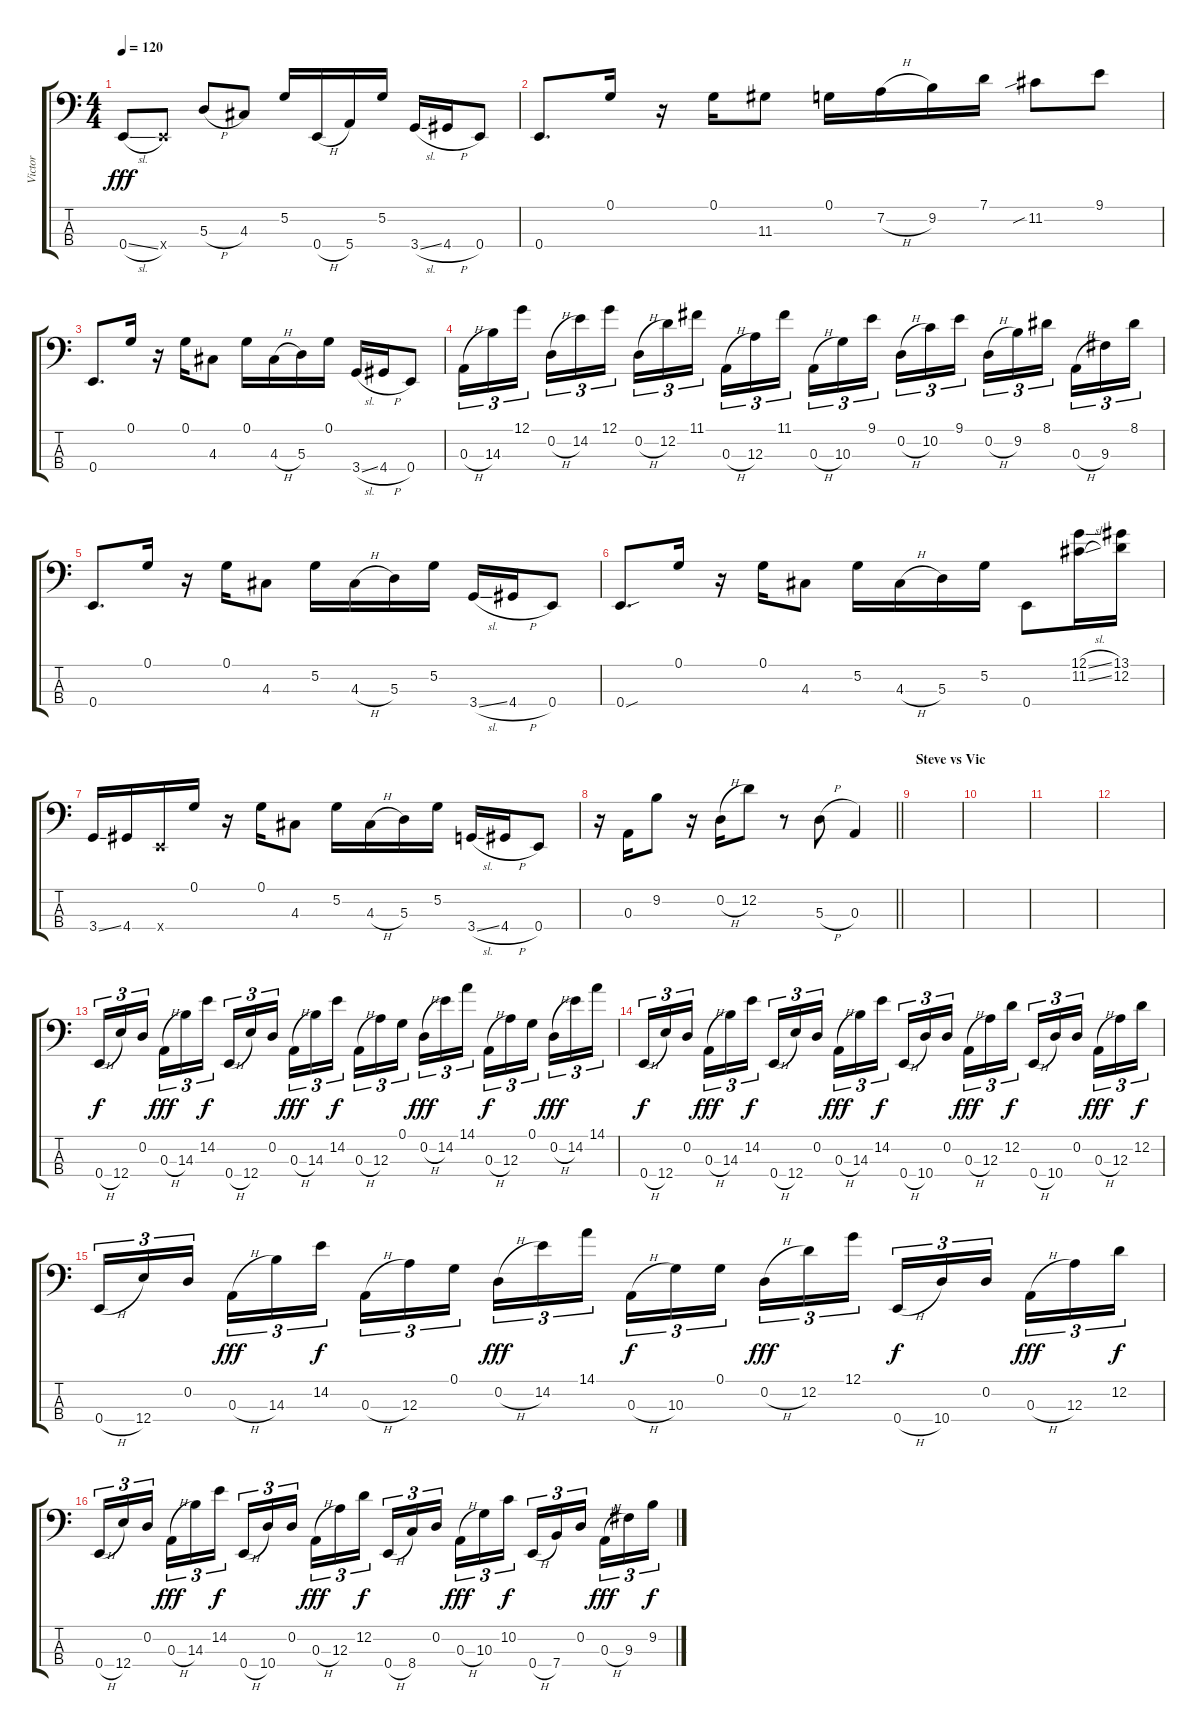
\track ("Victor" "Victor") {instrument electricbassfinger}
\staff {score tabs}
\tuning (G2 D2 A1 E1) {hide}
\ts (4 4)
\tempo 120
\clef f4
\ks c
0.4{sl}.8{dy fff} 0.4{x}.8 5.3{h}.8 4.3.8 5.2.16 0.4{h}.16 5.4.16 5.2.16 3.4{sl}.16 4.4{h}.16 0.4.8 |
0.4.8{d} 0.1.16 r.16 0.1.16 11.3.8 0.1.16 7.2{h}.16 9.2.16 7.1.16 11.2{sib}.8 9.1.8 |
0.4.8{d} 0.1.16 r.16 0.1.16 4.3.8 0.1.16 4.3{h}.16 5.3.16 0.1.16 3.4{sl}.16 4.4{h}.16 0.4.8 |
0.3{h}.16{tu (3 2)} 14.3.16{tu (3 2)} 12.1.16{tu (3 2) beam splitsecondary} 0.2{h}.16{tu (3 2)} 14.2.16{tu (3 2)} 12.1.16{tu (3 2)} 0.2{h}.16{tu (3 2)} 12.2.16{tu (3 2)} 11.1.16{tu (3 2) beam splitsecondary} 0.3{h}.16{tu (3 2)} 12.3.16{tu (3 2)} 11.1.16{tu (3 2)} 0.3{h}.16{tu (3 2)} 10.3.16{tu (3 2)} 9.1.16{tu (3 2) beam splitsecondary} 0.2{h}.16{tu (3 2)} 10.2.16{tu (3 2)} 9.1.16{tu (3 2)} 0.2{h}.16{tu (3 2)} 9.2.16{tu (3 2)} 8.1.16{tu (3 2) beam splitsecondary} 0.3{h}.16{tu (3 2)} 9.3.16{tu (3 2)} 8.1.16{tu (3 2)} |
0.4.8{d} 0.1.16 r.16 0.1.16 4.3.8 5.2.16 4.3{h}.16 5.3.16 5.2.16 3.4{sl}.16 4.4{h}.16 0.4.8 |
0.4{sou}.8{d} 0.1.16 r.16 0.1.16 4.3.8 5.2.16 4.3{h}.16 5.3.16 5.2.16 0.4.8 (12.1{sl} 11.2{sl}).16 (13.1 12.2).16 |
3.4{ss}.16 4.4.16 0.4{x}.16 0.1.16 r.16 0.1.16 4.3.8 5.2.16 4.3{h}.16 5.3.16 5.2.16 3.4{sl}.16 4.4{h}.16 0.4.8 |
\barLineRight lightlight
r.16 0.3.16 9.2.8 r.16 0.2{h}.16 12.2.8 r.8 5.3{h}.8 0.3.4 |
\section ("" "Steve vs Vic")
|
|
|
|
0.4{h}.16{tu (3 2) dy f} 12.4.16{tu (3 2)} 0.2.16{tu (3 2) beam splitsecondary} 0.3{h}.16{tu (3 2) dy fff} 14.3.16{tu (3 2)} 14.2.16{tu (3 2) dy f} 0.4{h}.16{tu (3 2)} 12.4.16{tu (3 2)} 0.2.16{tu (3 2) beam splitsecondary} 0.3{h}.16{tu (3 2) dy fff} 14.3.16{tu (3 2)} 14.2.16{tu (3 2) dy f} 0.3{h}.16{tu (3 2)} 12.3.16{tu (3 2)} 0.1.16{tu (3 2) beam splitsecondary} 0.2{h}.16{tu (3 2) dy fff} 14.2.16{tu (3 2)} 14.1.16{tu (3 2)} 0.3{h}.16{tu (3 2) dy f} 12.3.16{tu (3 2)} 0.1.16{tu (3 2) beam splitsecondary} 0.2{h}.16{tu (3 2) dy fff} 14.2.16{tu (3 2)} 14.1.16{tu (3 2)} |
0.4{h}.16{tu (3 2) dy f} 12.4.16{tu (3 2)} 0.2.16{tu (3 2) beam splitsecondary} 0.3{h}.16{tu (3 2) dy fff} 14.3.16{tu (3 2)} 14.2.16{tu (3 2) dy f} 0.4{h}.16{tu (3 2)} 12.4.16{tu (3 2)} 0.2.16{tu (3 2) beam splitsecondary} 0.3{h}.16{tu (3 2) dy fff} 14.3.16{tu (3 2)} 14.2.16{tu (3 2) dy f} 0.4{h}.16{tu (3 2)} 10.4.16{tu (3 2)} 0.2.16{tu (3 2) beam splitsecondary} 0.3{h}.16{tu (3 2) dy fff} 12.3.16{tu (3 2)} 12.2.16{tu (3 2) dy f} 0.4{h}.16{tu (3 2)} 10.4.16{tu (3 2)} 0.2.16{tu (3 2) beam splitsecondary} 0.3{h}.16{tu (3 2) dy fff} 12.3.16{tu (3 2)} 12.2.16{tu (3 2) dy f} |
0.4{h}.16{tu (3 2)} 12.4.16{tu (3 2)} 0.2.16{tu (3 2) beam splitsecondary} 0.3{h}.16{tu (3 2) dy fff} 14.3.16{tu (3 2)} 14.2.16{tu (3 2) dy f} 0.3{h}.16{tu (3 2)} 12.3.16{tu (3 2)} 0.1.16{tu (3 2) beam splitsecondary} 0.2{h}.16{tu (3 2) dy fff} 14.2.16{tu (3 2)} 14.1.16{tu (3 2)} 0.3{h}.16{tu (3 2) dy f} 10.3.16{tu (3 2)} 0.1.16{tu (3 2) beam splitsecondary} 0.2{h}.16{tu (3 2) dy fff} 12.2.16{tu (3 2)} 12.1.16{tu (3 2)} 0.4{h}.16{tu (3 2) dy f} 10.4.16{tu (3 2)} 0.2.16{tu (3 2) beam splitsecondary} 0.3{h}.16{tu (3 2) dy fff} 12.3.16{tu (3 2)} 12.2.16{tu (3 2) dy f} |
0.4{h}.16{tu (3 2)} 12.4.16{tu (3 2)} 0.2.16{tu (3 2) beam splitsecondary} 0.3{h}.16{tu (3 2) dy fff} 14.3.16{tu (3 2)} 14.2.16{tu (3 2) dy f} 0.4{h}.16{tu (3 2)} 10.4.16{tu (3 2)} 0.2.16{tu (3 2) beam splitsecondary} 0.3{h}.16{tu (3 2) dy fff} 12.3.16{tu (3 2)} 12.2.16{tu (3 2) dy f} 0.4{h}.16{tu (3 2)} 8.4.16{tu (3 2)} 0.2.16{tu (3 2) beam splitsecondary} 0.3{h}.16{tu (3 2) dy fff} 10.3.16{tu (3 2)} 10.2.16{tu (3 2) dy f} 0.4{h}.16{tu (3 2)} 7.4.16{tu (3 2)} 0.2.16{tu (3 2) beam splitsecondary} 0.3{h}.16{tu (3 2) dy fff} 9.3.16{tu (3 2)} 9.2.16{tu (3 2) dy f}
